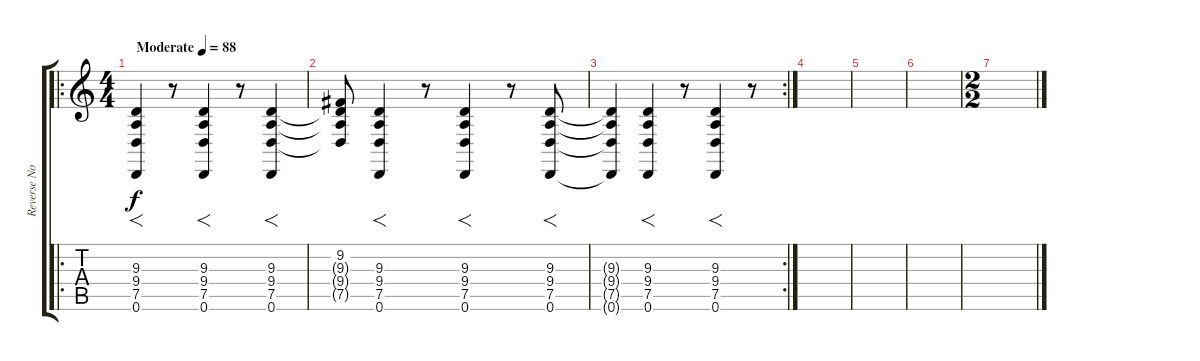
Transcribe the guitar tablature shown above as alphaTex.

\track ("Reverse Noise" "Reverse No") {instrument whistle}
\staff {score tabs}
\tuning (D4 A3 F3 C3 G2 D2) {hide}
\ro
\ts (4 4)
\tempo (88 "Moderate")
\clef g2
\ks c
(9.3 9.4 7.5 0.6).4{f dy f instrument whistle} r.8 (9.3 9.4 7.5 0.6).4{f} r.8 (9.3 9.4 7.5 0.6).4{f} |
(9.2 9.3{t} 9.4{t} 7.5{t}).8 (9.3 9.4 7.5 0.6).4{f} r.8 (9.3 9.4 7.5 0.6).4{f} r.8 (9.3 9.4 7.5 0.6).8{f} |
\rc 2
(9.3{t} 9.4{t} 7.5{t} 0.6{t}).4 (9.3 9.4 7.5 0.6).4{f} r.8 (9.3 9.4 7.5 0.6).4{f} r.8 |
|
|
|
\ts (2 2)
